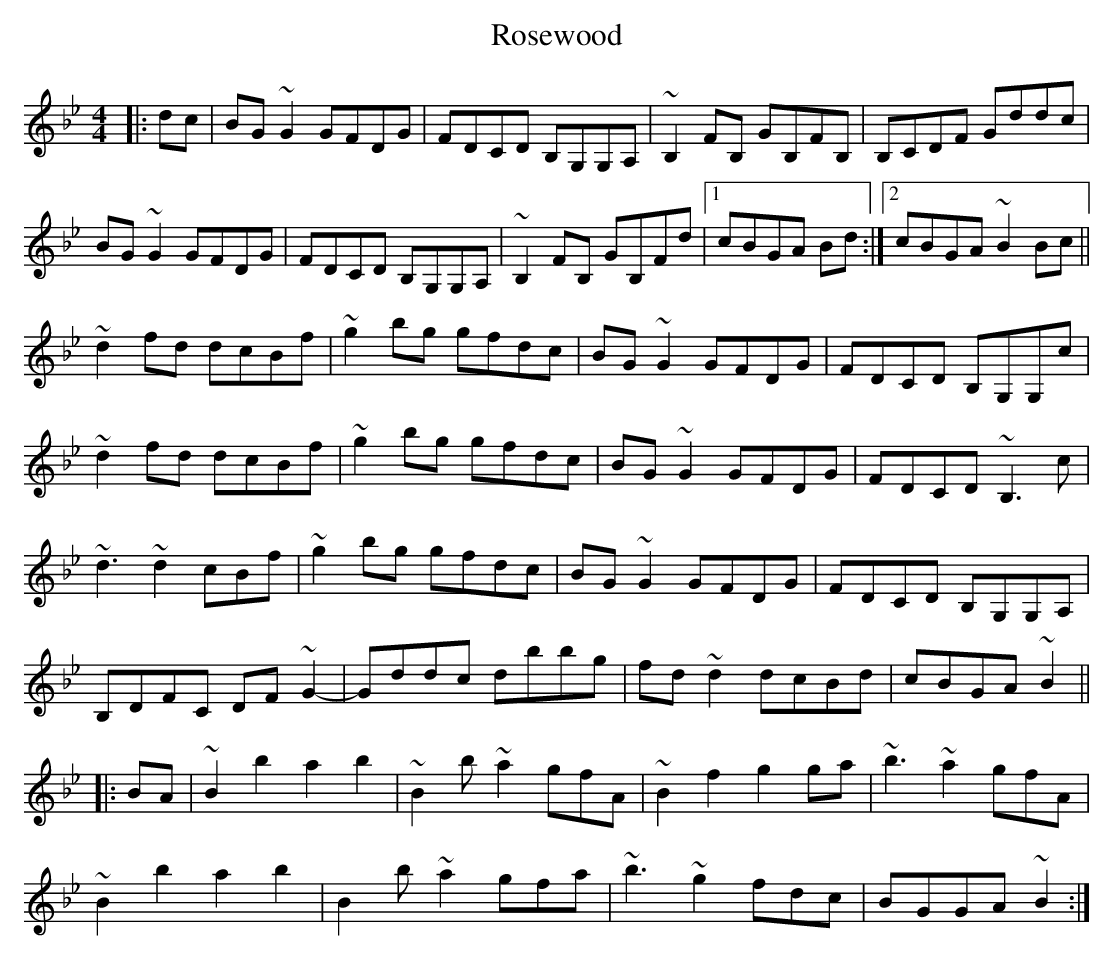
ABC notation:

X:1
T: Rosewood
M: 4/4
L: 1/8
K: Gmin
|: dc |BG~G2 GFDG|FDCD B,G,G,A, |~B,2FB, GB,FB,| B,CDF Gddc |
BG~G2 GFDG| FDCD B,G,G,A,| ~B,2FB, GB,Fd|1 cBGA Bd :|2 cBGA ~B2Bc||
~d2fd dcBf |~g2bg gfdc|BG~G2 GFDG |FDCD B,G,G,c |
~d2fd dcBf |~g2bg gfdc| BG~G2 GFDG| FDCD ~B,3c |
~d3~d2cBf |~g2bg gfdc|BG~G2 GFDG |FDCD B,G,G,A,|
B,DFC DF~G2- | Gddc dbbg|fd~d2dcBd|cBGA ~B2||
|:BA|~B2b2 a2b2|~B2b~a2gfA|~B2f2 g2ga|~b3~a2gfA|
~B2b2 a2b2|B2b~a2gfa|~b3~g2fdc|BGGA~B2 :|
